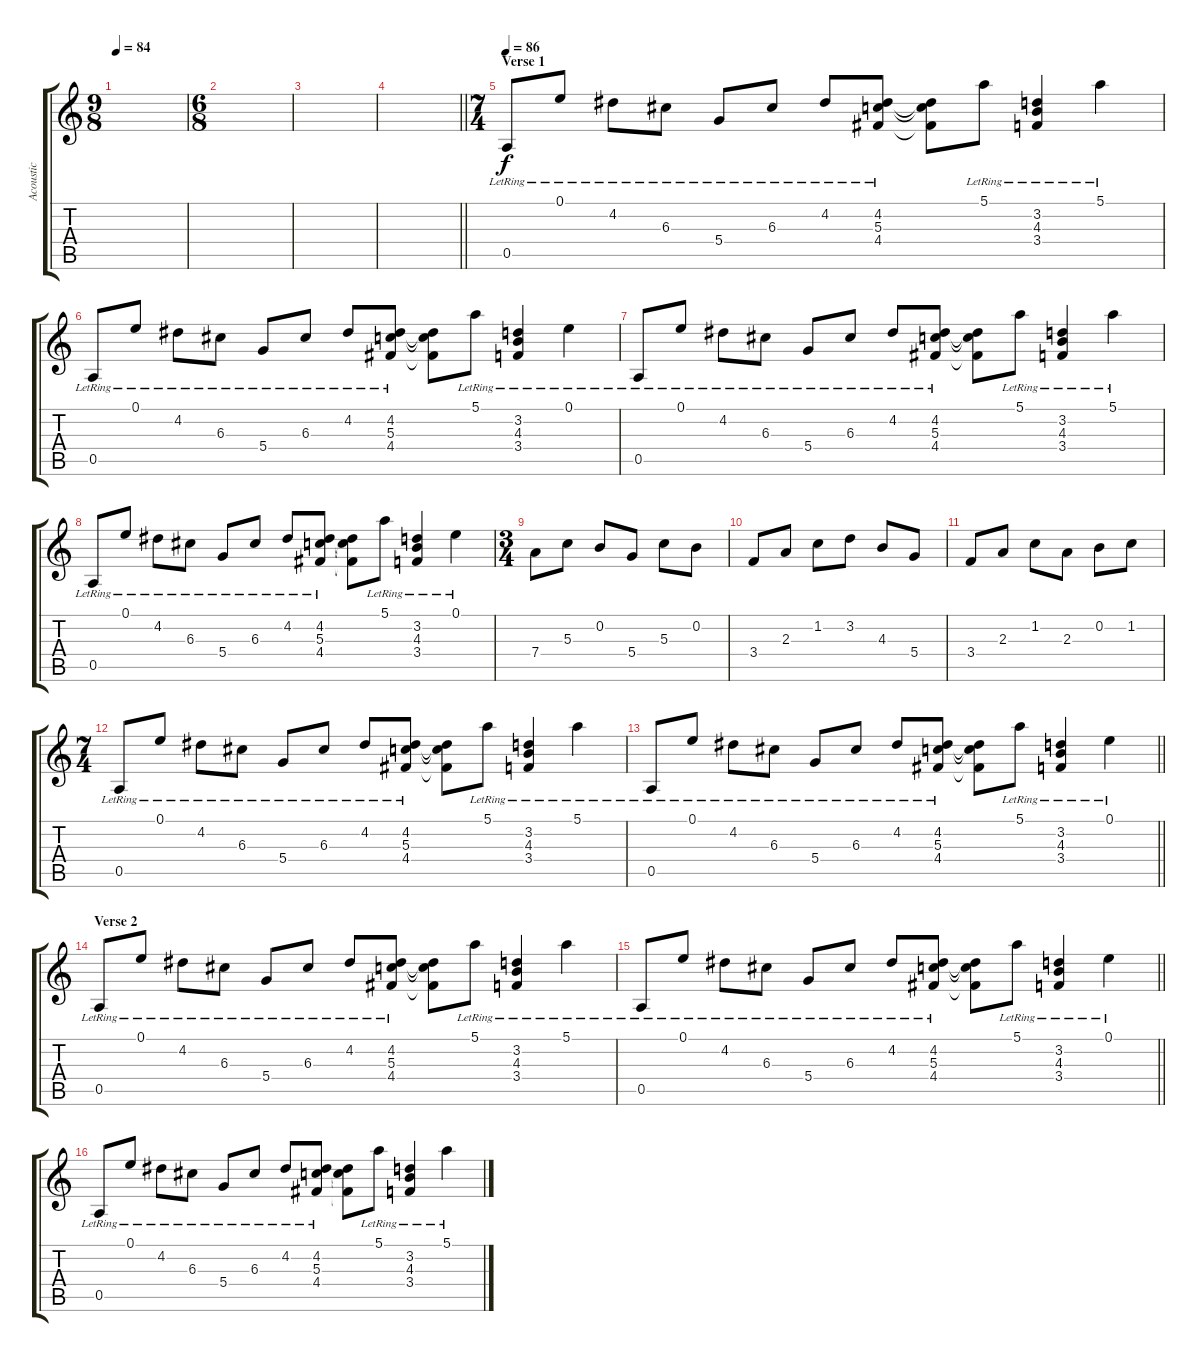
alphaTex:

\track ("Acoustic" "Acoustic") {instrument acousticguitarsteel}
\staff {score tabs}
\tuning (E4 B3 G3 D3 A2 E2) {hide}
\ts (9 8)
\tempo 84
\clef g2
\ks c
|
\ts (6 8)
|
|
\barLineRight lightlight
|
\ts (7 4)
\section ("" "Verse 1")
\tempo 86
0.5{lr}.8 0.1{lr}.8 4.2{lr}.8 6.3{lr}.8 5.4{lr}.8 6.3{lr}.8 4.2{lr}.8 (4.2{lr} 5.3{lr} 4.4{lr}).8 (4.2{t} 5.3{t} 4.4{t}).8 5.1{lr}.8 (3.2{lr} 4.3{lr} 3.4{lr}).4 5.1{lr}.4 |
0.5{lr}.8 0.1{lr}.8 4.2{lr}.8 6.3{lr}.8 5.4{lr}.8 6.3{lr}.8 4.2{lr}.8 (4.2{lr} 5.3{lr} 4.4{lr}).8 (4.2{t} 5.3{t} 4.4{t}).8 5.1{lr}.8 (3.2{lr} 4.3{lr} 3.4{lr}).4 0.1{lr}.4 |
0.5{lr}.8 0.1{lr}.8 4.2{lr}.8 6.3{lr}.8 5.4{lr}.8 6.3{lr}.8 4.2{lr}.8 (4.2{lr} 5.3{lr} 4.4{lr}).8 (4.2{t} 5.3{t} 4.4{t}).8 5.1{lr}.8 (3.2{lr} 4.3{lr} 3.4{lr}).4 5.1{lr}.4 |
0.5{lr}.8 0.1{lr}.8 4.2{lr}.8 6.3{lr}.8 5.4{lr}.8 6.3{lr}.8 4.2{lr}.8 (4.2{lr} 5.3{lr} 4.4{lr}).8 (4.2{t} 5.3{t} 4.4{t}).8 5.1{lr}.8 (3.2{lr} 4.3{lr} 3.4{lr}).4 0.1{lr}.4 |
\ts (3 4)
7.4.8 5.3.8 0.2.8 5.4.8 5.3.8 0.2.8 |
3.4.8 2.3.8 1.2.8 3.2.8 4.3.8 5.4.8 |
3.4.8 2.3.8 1.2.8 2.3.8 0.2.8 1.2.8 |
\ts (7 4)
0.5{lr}.8 0.1{lr}.8 4.2{lr}.8 6.3{lr}.8 5.4{lr}.8 6.3{lr}.8 4.2{lr}.8 (4.2{lr} 5.3{lr} 4.4{lr}).8 (4.2{t} 5.3{t} 4.4{t}).8 5.1{lr}.8 (3.2{lr} 4.3{lr} 3.4{lr}).4 5.1{lr}.4 |
\barLineRight lightlight
0.5{lr}.8 0.1{lr}.8 4.2{lr}.8 6.3{lr}.8 5.4{lr}.8 6.3{lr}.8 4.2{lr}.8 (4.2{lr} 5.3{lr} 4.4{lr}).8 (4.2{t} 5.3{t} 4.4{t}).8 5.1{lr}.8 (3.2{lr} 4.3{lr} 3.4{lr}).4 0.1{lr}.4 |
\section ("" "Verse 2")
0.5{lr}.8 0.1{lr}.8 4.2{lr}.8 6.3{lr}.8 5.4{lr}.8 6.3{lr}.8 4.2{lr}.8 (4.2{lr} 5.3{lr} 4.4{lr}).8 (4.2{t} 5.3{t} 4.4{t}).8 5.1{lr}.8 (3.2{lr} 4.3{lr} 3.4{lr}).4 5.1{lr}.4 |
\barLineRight lightlight
0.5{lr}.8 0.1{lr}.8 4.2{lr}.8 6.3{lr}.8 5.4{lr}.8 6.3{lr}.8 4.2{lr}.8 (4.2{lr} 5.3{lr} 4.4{lr}).8 (4.2{t} 5.3{t} 4.4{t}).8 5.1{lr}.8 (3.2{lr} 4.3{lr} 3.4{lr}).4 0.1{lr}.4 |
0.5{lr}.8 0.1{lr}.8 4.2{lr}.8 6.3{lr}.8 5.4{lr}.8 6.3{lr}.8 4.2{lr}.8 (4.2{lr} 5.3{lr} 4.4{lr}).8 (4.2{t} 5.3{t} 4.4{t}).8 5.1{lr}.8 (3.2{lr} 4.3{lr} 3.4{lr}).4 5.1{lr}.4
